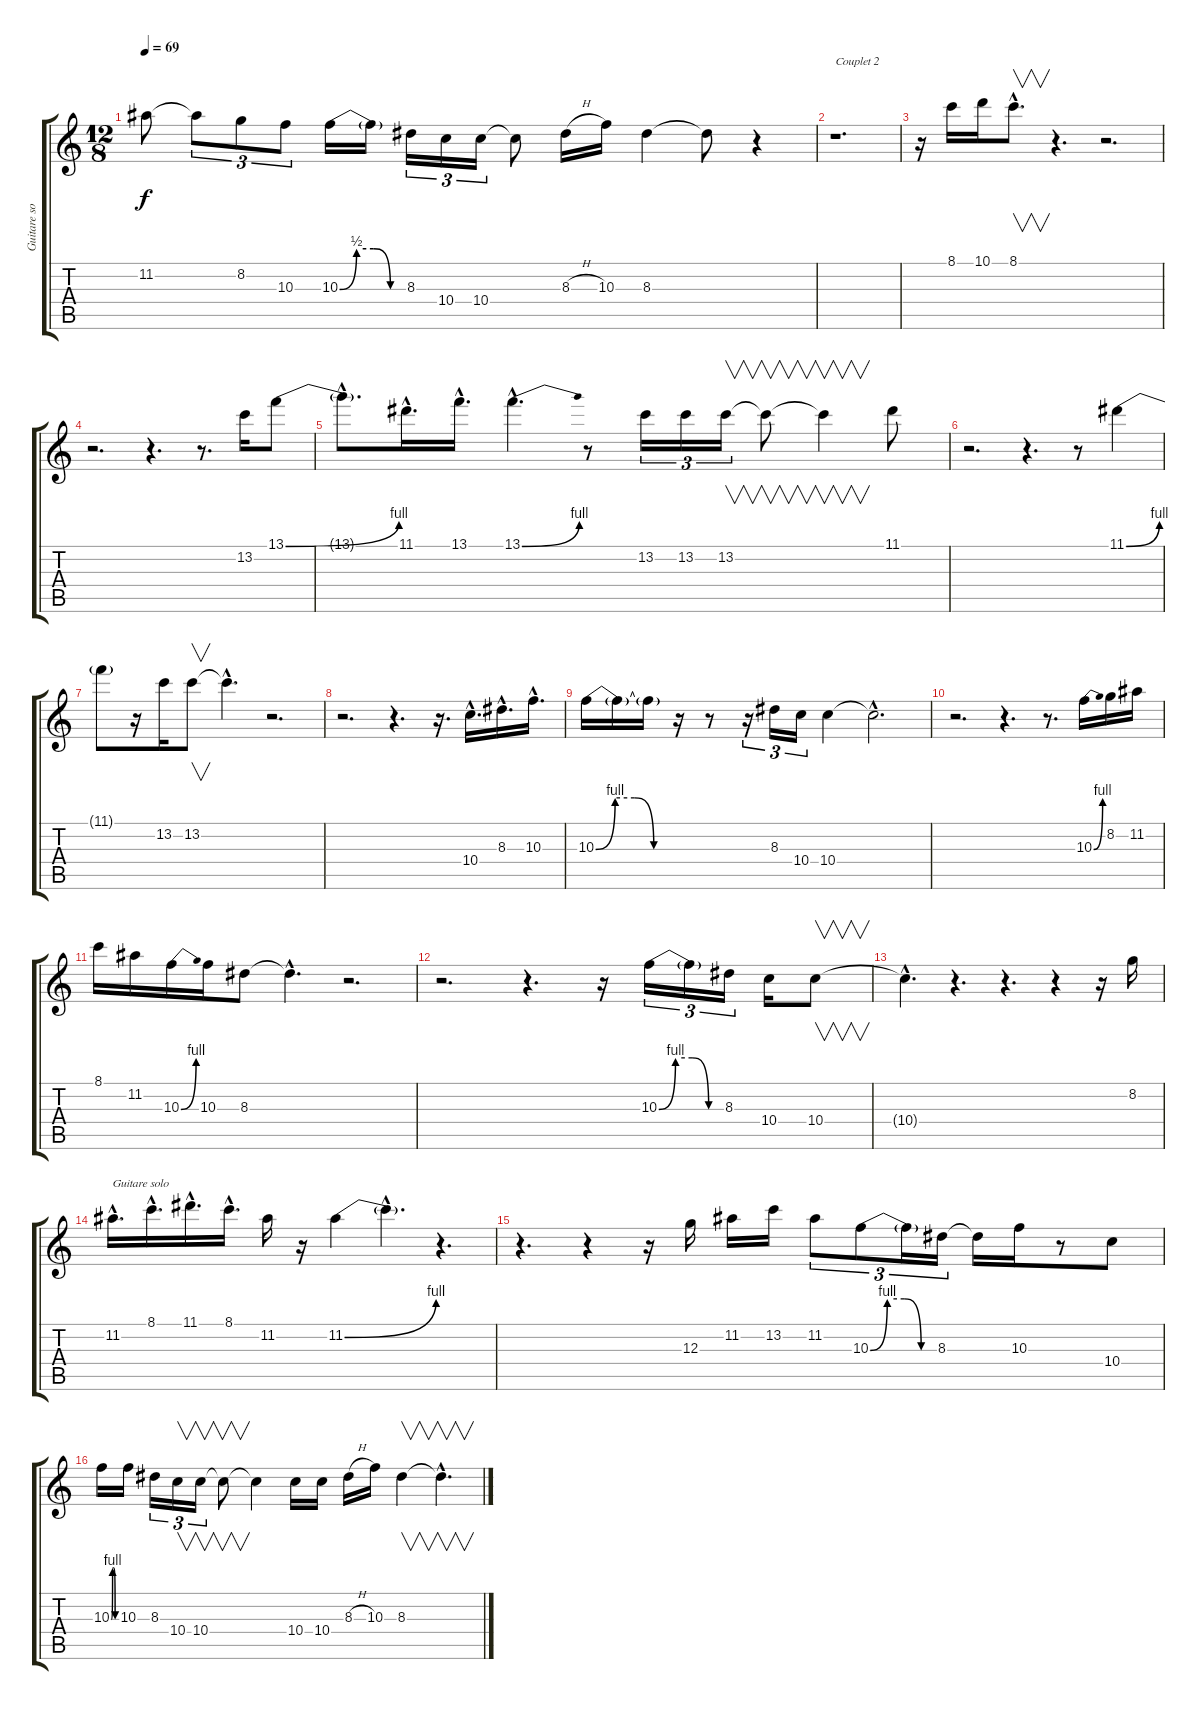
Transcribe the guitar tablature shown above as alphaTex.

\track ("Guitare solo" "Guitare so") {instrument electricguitarjazz}
\staff {score tabs}
\tuning (E4 B3 G3 D3 A2 E2) {hide}
\ts (12 8)
\tempo 69
\clef g2
\ks c
11.2{t}.8{dy f} 11.2{t}.8{tu (3 2)} 8.2.8{tu (3 2)} 10.3.8{tu (3 2)} 10.3{be (custom 0 0 15 2 30 2 45 0 60 0)}.16 10.3{t}.16 8.3.16{tu (3 2)} 10.4.16{tu (3 2)} 10.4.16{tu (3 2)} 10.4{t}.8 8.3{h}.16 10.3.16 8.3.4 8.3{t}.8 r.4 |
r.1{d txt "Couplet 2"} |
r.16 8.1.16 10.1.16 8.1{hac}.8{v d} r.4{d} r.2{d} |
r.2{d} r.4{d} r.8{d} 13.2.16 13.1{be (bend 0 0 60 4)}.8 |
13.1{hac t}.8{d} 11.1{hac}.16{d} 13.1{hac}.16{d} 13.1{be (bend 0 0 60 4) hac}.4{d} r.8 13.2.16{tu (3 2)} 13.2.16{tu (3 2)} 13.2.16{v tu (3 2)} 13.2{t}.8{v} 13.2{t}.4{v} 11.1.8 |
r.2{d} r.4{d} r.8 11.1{be (bend 0 0 60 4)}.4 |
11.1{t}.8 r.16 13.2.16 13.2.8{v} 13.2{hac t}.4{d} r.2{d} |
r.2{d} r.4{d} r.16{d} 10.4{hac}.16{d} 8.3{hac}.16{d} 10.3{hac}.16{d} |
10.3{be (custom 0 0 15 4 30 4 45 0 60 0)}.16 10.3{t}.16 10.3{t}.16 r.16 r.8 r.16{tu (3 2)} 8.3.16{tu (3 2)} 10.4.16{tu (3 2)} 10.4.4 10.4{hac t}.2{d} |
r.2{d} r.4{d} r.8{d} 10.3{be (bend 0 0 60 4)}.16 8.2.16 11.2.16 |
8.1.16 11.2.16 10.3{be (bend 0 0 60 4)}.16 10.3.16 8.3.8 8.3{hac t}.4{d} r.2{d} |
r.2{d} r.4{d} r.16 10.3{be (custom 0 0 15 4 30 4 45 0 60 0)}.16{tu (3 2)} 10.3{t}.16{tu (3 2)} 8.3.16{tu (3 2)} 10.4.16 10.4.8{v} |
10.4{hac t}.4{d} r.4{d} r.4{d} r.4 r.16 8.2.16 |
11.2{hac}.16{d txt "Guitare solo"} 8.1{hac}.16{d} 11.1{hac}.16{d} 8.1{hac}.16{d} 11.2.16 r.16 11.2{be (bend 0 0 60 4)}.4 11.2{hac t}.4{d} r.4{d} |
r.4{d} r.4 r.16 12.3.16 11.2.16 13.2.16 11.2.8{tu (3 2)} 10.3{be (custom 0 0 15 4 30 4 45 0 60 0)}.8{tu (3 2)} 10.3{t}.16{tu (3 2)} 8.3.16{tu (3 2)} 8.3{t}.16 10.3.16 r.8 10.4.8 |
10.3{be (custom 0 0 15 4 30 4 45 0 60 0)}.16 10.3.16 8.3.16{tu (3 2)} 10.4.16{v tu (3 2)} 10.4.16{v tu (3 2)} 10.4{t}.8{v} 10.4{t}.4 10.4.16 10.4.16 8.3{h}.16 10.3.16 8.3.4{v} 8.3{hac t}.4{v d}
